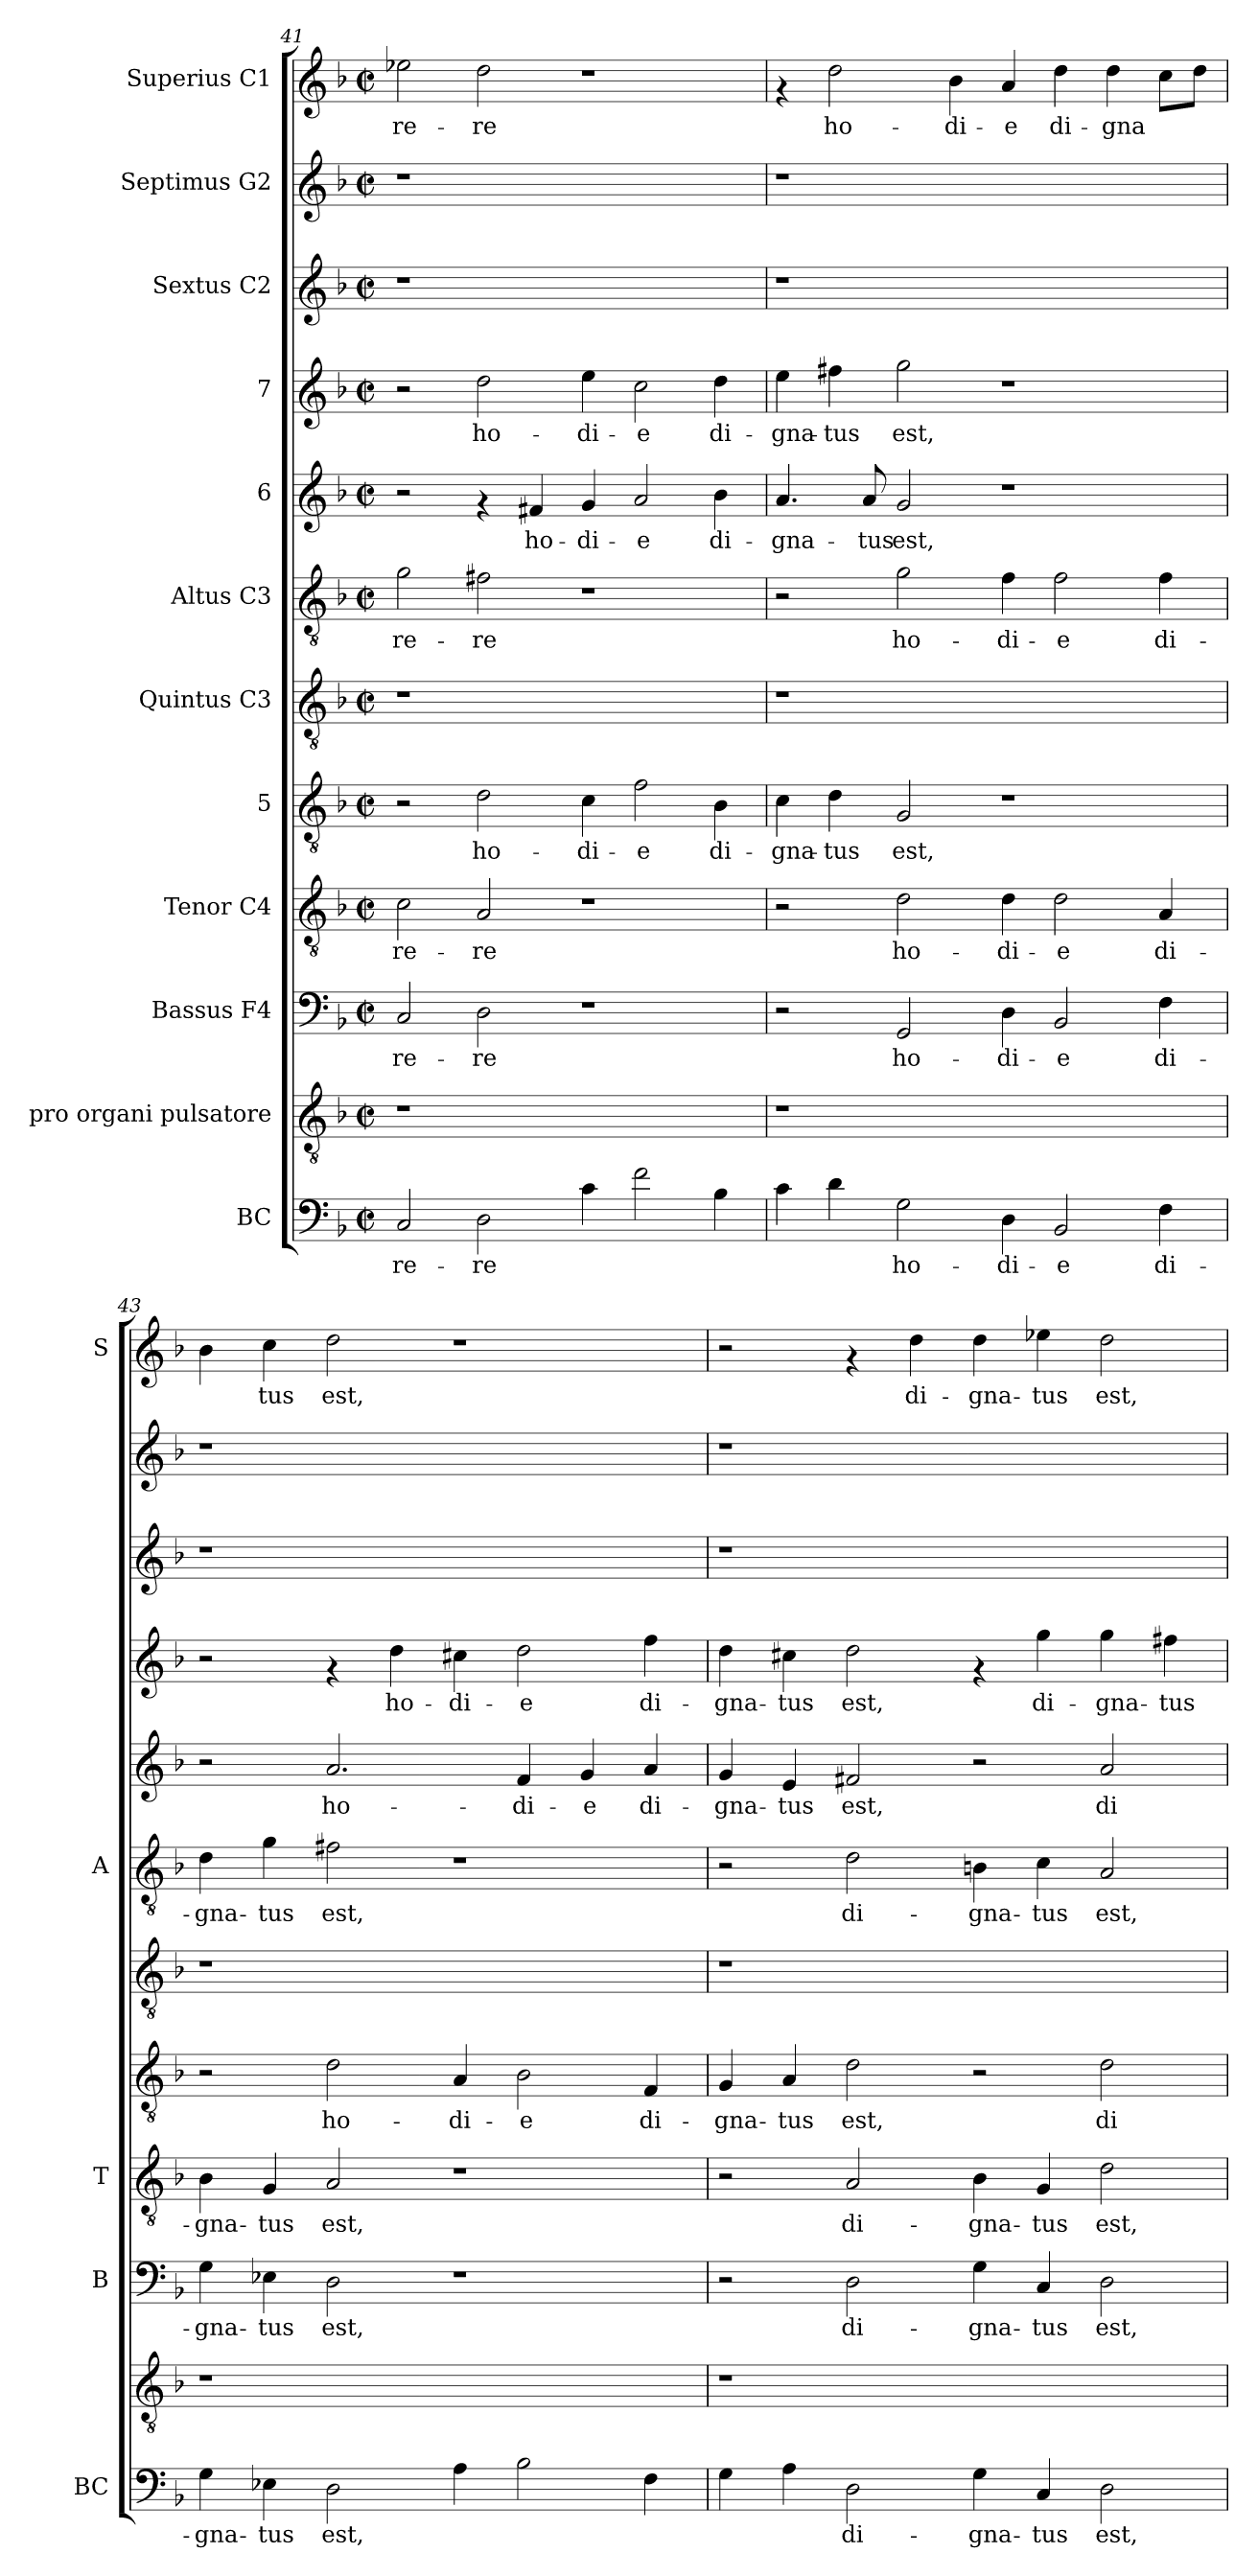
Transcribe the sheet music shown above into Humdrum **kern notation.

**kern	**text	**kern	**kern	**text	**kern	**text	**kern	**text	**kern	**kern	**text	**kern	**text	**kern	**text	**kern	**kern	**kern	**text
*part12	*part12	*part11	*part10	*part10	*part9	*part9	*part8	*part8	*part7	*part6	*part6	*part5	*part5	*part4	*part4	*part3	*part2	*part1	*part1
*staff12	*staff12	*staff11	*staff10	*staff10	*staff9	*staff9	*staff8	*staff8	*staff7	*staff6	*staff6	*staff5	*staff5	*staff4	*staff4	*staff3	*staff2	*staff1	*staff1
*I"BC	*	*I"pro organi  pulsatore	*I"Bassus  F4	*	*I"Tenor  C4	*	*I"5	*	*I"Quintus  C3	*I"Altus  C3	*	*I"6	*	*I"7	*	*I"Sextus  C2	*I"Septimus  G2	*I"Superius  C1	*
*I'BC	*	*	*I'B	*	*I'T	*	*	*	*	*I'A	*	*	*	*	*	*	*	*I'S	*
*clefF4	*	*clefGv2	*clefF4	*	*clefGv2	*	*clefGv2	*	*clefGv2	*clefGv2	*	*clefG2	*	*clefG2	*	*clefG2	*clefG2	*clefG2	*
*k[b-]	*	*k[b-]	*k[b-]	*	*k[b-]	*	*k[b-]	*	*k[b-]	*k[b-]	*	*k[b-]	*	*k[b-]	*	*k[b-]	*k[b-]	*k[b-]	*
*F:	*	*F:	*F:	*	*F:	*	*F:	*	*F:	*F:	*	*F:	*	*F:	*	*F:	*F:	*F:	*
*M2/2	*	*M2/2	*M2/2	*	*M2/2	*	*M2/2	*	*M2/2	*M2/2	*	*M2/2	*	*M2/2	*	*M2/2	*M2/2	*M2/2	*
*met(c|)	*	*met(c|)	*met(c|)	*	*met(c|)	*	*met(c|)	*	*met(c|)	*met(c|)	*	*met(c|)	*	*met(c|)	*	*met(c|)	*met(c|)	*met(c|)	*
=41	=41	=41	=41	=41	=41	=41	=41	=41	=41	=41	=41	=41	=41	=41	=41	=41	=41	=41	=41
!	!LO:LY:a:cj	!	!	!LO:LY:b:cj	!	!LO:LY:b:cj	!	!	!	!	!LO:LY:b:cj	!	!	!	!	!	!	!	!LO:LY:b:cj
2C/	-re-	1r	2C/	-re-	2c\	-re-	2r	.	1r	2g\	-re-	2r	.	2r	.	1r	1r	2ee-X\	-re-
!	!LO:LY:a:cj	!	!	!LO:LY:b:cj	!	!LO:LY:b:cj	!	!LO:LY:b:cj	!	!	!LO:LY:b:cj	!	!	!	!LO:LY:b:cj	!	!	!	!LO:LY:b:cj
2D\	-re	.	2D\	-re	2A/	-re	2d\	ho-	.	2f#X\	-re	4rf	.	2dd\	ho-	.	.	2dd\	-re
!	!	!	!	!	!	!	!	!	!	!	!	!	!LO:LY:b:cj	!	!	!	!	!	!
.	.	.	.	.	.	.	.	.	.	.	.	4f#X/	ho-	.	.	.	.	.	.
!	!LO:LY:a:cj	!	!	!	!	!	!	!LO:LY:b:cj	!	!	!	!	!LO:LY:b:cj	!	!LO:LY:b:cj	!	!	!	!
4c\	.	1ryy	1r	.	1r	.	4c\	-di-	1ryy	1r	.	4g/	-di-	4ee\	-di-	1ryy	1ryy	1r	.
!	!LO:LY:a:cj	!	!	!	!	!	!	!LO:LY:b:cj	!	!	!	!	!LO:LY:b:cj	!	!LO:LY:b:cj	!	!	!	!
2f\	.	.	.	.	.	.	2f\	-e	.	.	.	2a/	-e	2cc\	-e	.	.	.	.
!	!LO:LY:a:cj	!	!	!	!	!	!	!LO:LY:b:cj	!	!	!	!	!LO:LY:b:cj	!	!LO:LY:b:cj	!	!	!	!
4B-\	.	.	.	.	.	.	4B-\	di-	.	.	.	4b-\	di-	4dd\	di-	.	.	.	.
=42	=42	=42	=42	=42	=42	=42	=42	=42	=42	=42	=42	=42	=42	=42	=42	=42	=42	=42	=42
!	!LO:LY:a:cj	!	!	!	!	!	!	!LO:LY:b:cj	!	!	!	!	!LO:LY:b:cj	!	!LO:LY:b:cj	!	!	!	!
4c\	.	1r	2r	.	2r	.	4c\	-gna-	1r	2r	.	4.a/	-gna-	4ee\	-gna-	1r	1r	4rf	.
!	!LO:LY:a:cj	!	!	!	!	!	!	!LO:LY:b:cj	!	!	!	!	!	!	!LO:LY:b:cj	!	!	!	!LO:LY:b:cj
4d\	.	.	.	.	.	.	4d\	-tus	.	.	.	.	.	4ff#X\	-tus	.	.	2dd\	ho-
!	!	!	!	!	!	!	!	!	!	!	!	!	!LO:LY:b:cj	!	!	!	!	!	!
.	.	.	.	.	.	.	.	.	.	.	.	8a/	-tus	.	.	.	.	.	.
!	!LO:LY:a:cj	!	!	!LO:LY:b:cj	!	!LO:LY:b:cj	!	!LO:LY:b:cj	!	!	!LO:LY:b:cj	!	!LO:LY:b:cj	!	!LO:LY:b:cj	!	!	!	!
2G\	ho-	.	2GG/	ho-	2d\	ho-	2G/	est,	.	2g\	ho-	2g/	est,	2gg\	est,	.	.	.	.
!	!	!	!	!	!	!	!	!	!	!	!	!	!	!	!	!	!	!	!LO:LY:b:cj
.	.	.	.	.	.	.	.	.	.	.	.	.	.	.	.	.	.	4b-\	-di-
!	!LO:LY:a:cj	!	!	!LO:LY:b:cj	!	!LO:LY:b:cj	!	!	!	!	!LO:LY:b:cj	!	!	!	!	!	!	!	!LO:LY:b:cj
4D\	-di-	1ryy	4D\	-di-	4d\	-di-	1r	.	1ryy	4f\	-di-	1r	.	1r	.	1ryy	1ryy	4a/	-e
!	!LO:LY:a:cj	!	!	!LO:LY:b:cj	!	!LO:LY:b:cj	!	!	!	!	!LO:LY:b:cj	!	!	!	!	!	!	!	!LO:LY:b:cj
2BB-/	-e	.	2BB-/	-e	2d\	-e	.	.	.	2f\	-e	.	.	.	.	.	.	4dd\	di-
!	!	!	!	!	!	!	!	!	!	!	!	!	!	!	!	!	!	!	!LO:LY:b:cj
.	.	.	.	.	.	.	.	.	.	.	.	.	.	.	.	.	.	4dd\	-gna-
!	!LO:LY:a:cj	!	!	!LO:LY:b:cj	!	!LO:LY:b:cj	!	!	!	!	!LO:LY:b:cj	!	!	!	!	!	!	!	!LO:LY:b:cj
4F\	di-	.	4F\	di-	4A/	di-	.	.	.	4f\	di-	.	.	.	.	.	.	8cc\L	--
!	!	!	!	!	!	!	!	!	!	!	!	!	!	!	!	!	!	!	!LO:LY:b:cj
.	.	.	.	.	.	.	.	.	.	.	.	.	.	.	.	.	.	8dd\J	--
=43	=43	=43	=43	=43	=43	=43	=43	=43	=43	=43	=43	=43	=43	=43	=43	=43	=43	=43	=43
!	!LO:LY:a:cj	!	!	!LO:LY:b:cj	!	!LO:LY:b:cj	!	!	!	!	!LO:LY:b:cj	!	!	!	!	!	!	!	!LO:LY:b:cj
4G\	-gna-	1r	4G\	-gna-	4B-\	-gna-	2r	.	1r	4d\	-gna-	2r	.	2r	.	1r	1r	4b-\	--
!	!LO:LY:a:cj	!	!	!LO:LY:b:cj	!	!LO:LY:b:cj	!	!	!	!	!LO:LY:b:cj	!	!	!	!	!	!	!	!LO:LY:b:cj
4E-X\	-tus	.	4E-X\	-tus	4G/	-tus	.	.	.	4g\	-tus	.	.	.	.	.	.	4cc\	-tus
!	!LO:LY:a:cj	!	!	!LO:LY:b:cj	!	!LO:LY:b:cj	!	!LO:LY:b:cj	!	!	!LO:LY:b:cj	!	!LO:LY:b:cj	!	!	!	!	!	!LO:LY:b:cj
2D\	est,	.	2D\	est,	2A/	est,	2d\	ho-	.	2f#X\	est,	2.a/	ho-	4rf	.	.	.	2dd\	est,
!	!	!	!	!	!	!	!	!	!	!	!	!	!	!	!LO:LY:b:cj	!	!	!	!
.	.	.	.	.	.	.	.	.	.	.	.	.	.	4dd\	ho-	.	.	.	.
!	!LO:LY:a:cj	!	!	!	!	!	!	!LO:LY:b:cj	!	!	!	!	!	!	!LO:LY:b:cj	!	!	!	!
4A\	.	1ryy	1r	.	1r	.	4A/	-di-	1ryy	1r	.	.	.	4cc#X\	-di-	1ryy	1ryy	1r	.
!	!LO:LY:a:cj	!	!	!	!	!	!	!LO:LY:b:cj	!	!	!	!	!LO:LY:b:cj	!	!LO:LY:b:cj	!	!	!	!
2B-\	.	.	.	.	.	.	2B-\	-e	.	.	.	4f/	-di-	2dd\	-e	.	.	.	.
!	!	!	!	!	!	!	!	!	!	!	!	!	!LO:LY:b:cj	!	!	!	!	!	!
.	.	.	.	.	.	.	.	.	.	.	.	4g/	-e	.	.	.	.	.	.
!	!LO:LY:a:cj	!	!	!	!	!	!	!LO:LY:b:cj	!	!	!	!	!LO:LY:b:cj	!	!LO:LY:b:cj	!	!	!	!
4F\	.	.	.	.	.	.	4F/	di-	.	.	.	4a/	di-	4ff\	di-	.	.	.	.
!!LO:PB:g=z
=44	=44	=44	=44	=44	=44	=44	=44	=44	=44	=44	=44	=44	=44	=44	=44	=44	=44	=44	=44
!	!LO:LY:a:cj	!	!	!	!	!	!	!LO:LY:b:cj	!	!	!	!	!LO:LY:b:cj	!	!LO:LY:b:cj	!	!	!	!
4G\	.	1r	2r	.	2r	.	4G/	-gna-	1r	2r	.	4g/	-gna-	4dd\	-gna-	1r	1r	2r	.
!	!LO:LY:a:cj	!	!	!	!	!	!	!LO:LY:b:cj	!	!	!	!	!LO:LY:b:cj	!	!LO:LY:b:cj	!	!	!	!
4A\	.	.	.	.	.	.	4A/	-tus	.	.	.	4e/	-tus	4cc#X\	-tus	.	.	.	.
!	!LO:LY:a:cj	!	!	!LO:LY:b:cj	!	!LO:LY:b:cj	!	!LO:LY:b:cj	!	!	!LO:LY:b:cj	!	!LO:LY:b:cj	!	!LO:LY:b:cj	!	!	!	!
2D\	di-	.	2D\	di-	2A/	di-	2d\	est,	.	2d\	di-	2f#X/	est,	2dd\	est,	.	.	4rf	.
!	!	!	!	!	!	!	!	!	!	!	!	!	!	!	!	!	!	!	!LO:LY:b:cj
.	.	.	.	.	.	.	.	.	.	.	.	.	.	.	.	.	.	4dd\	di-
!	!LO:LY:a:cj	!	!	!LO:LY:b:cj	!	!LO:LY:b:cj	!	!	!	!	!LO:LY:b:cj	!	!	!	!	!	!	!	!LO:LY:b:cj
4G\	-gna-	1ryy	4G\	-gna-	4B-\	-gna-	2r	.	1ryy	4Bn\	-gna-	2r	.	4rf	.	1ryy	1ryy	4dd\	-gna-
!	!LO:LY:a:cj	!	!	!LO:LY:b:cj	!	!LO:LY:b:cj	!	!	!	!	!LO:LY:b:cj	!	!	!	!LO:LY:b:cj	!	!	!	!LO:LY:b:cj
4C/	-tus	.	4C/	-tus	4G/	-tus	.	.	.	4c\	-tus	.	.	4gg\	di-	.	.	4ee-X\	-tus
!	!LO:LY:a:cj	!	!	!LO:LY:b:cj	!	!LO:LY:b:cj	!	!LO:LY:b:cj	!	!	!LO:LY:b:cj	!	!LO:LY:b:cj	!	!LO:LY:b:cj	!	!	!	!LO:LY:b:cj
2D\	est,	.	2D\	est,	2d\	est,	2d\	di-	.	2A/	est,	2a/	di-	4gg\	-gna-	.	.	2dd\	est,
!	!	!	!	!	!	!	!	!	!	!	!	!	!	!	!LO:LY:b:cj	!	!	!	!
.	.	.	.	.	.	.	.	.	.	.	.	.	.	4ff#X\	-tus	.	.	.	.
=	=	=	=	=	=	=	=	=	=	=	=	=	=	=	=	=	=	=	=
*-	*-	*-	*-	*-	*-	*-	*-	*-	*-	*-	*-	*-	*-	*-	*-	*-	*-	*-	*-
